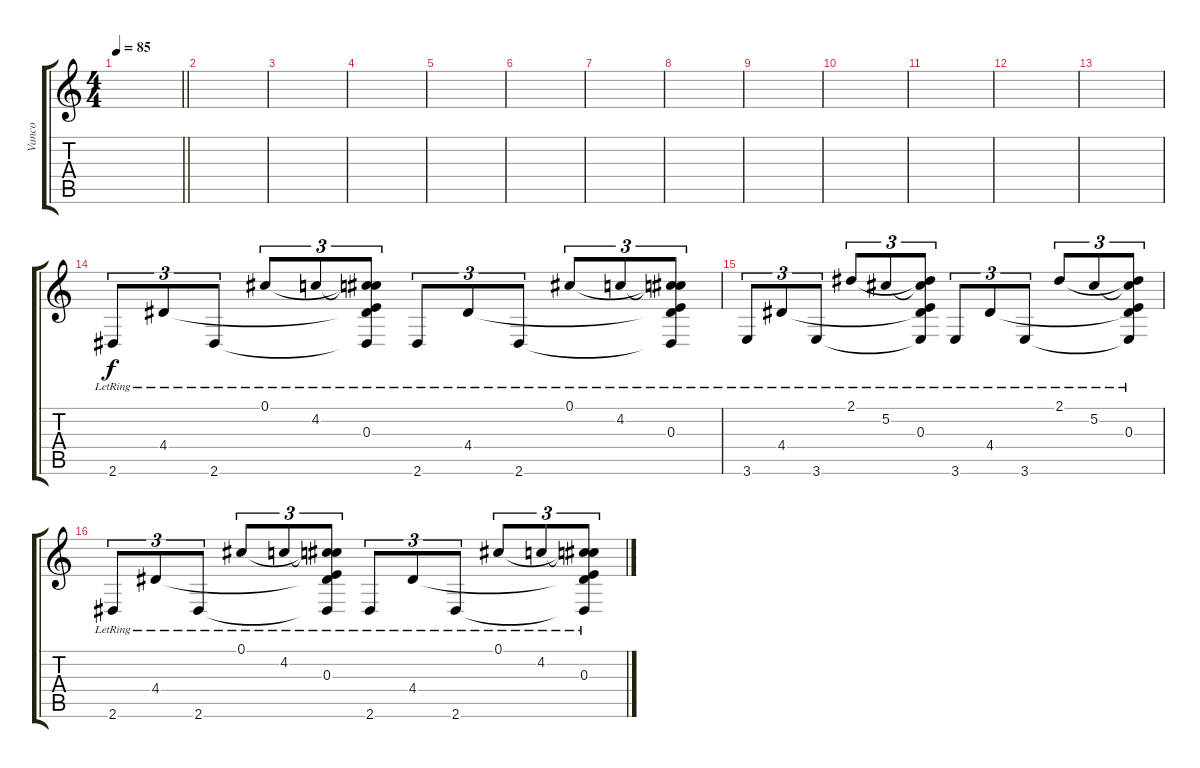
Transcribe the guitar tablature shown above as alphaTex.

\track ("Vanco" "Vanco") {instrument overdrivenguitar}
\staff {score tabs}
\tuning (Db4 Ab3 E3 B2 Gb2 Db2) {hide}
\ts (4 4)
\tempo 85
\clef g2
\barLineRight lightlight
\ks c
|
|
|
|
|
|
|
|
|
|
|
|
|
2.6{lr}.8{tu (3 2)} 4.4{lr}.8{tu (3 2)} 2.6{lr}.8{tu (3 2)} 0.1{lr}.8{tu (3 2)} 4.2{lr}.8{tu (3 2)} (0.1{t} 4.2{t} 0.3{lr} 4.4{t} 2.6{t}).8{tu (3 2)} 2.6{lr}.8{tu (3 2)} 4.4{lr}.8{tu (3 2)} 2.6{lr}.8{tu (3 2)} 0.1{lr}.8{tu (3 2)} 4.2{lr}.8{tu (3 2)} (0.1{t} 4.2{t} 0.3{lr} 4.4{t} 2.6{t}).8{tu (3 2)} |
3.6{lr}.8{tu (3 2)} 4.4{lr}.8{tu (3 2)} 3.6{lr}.8{tu (3 2)} 2.1{lr}.8{tu (3 2)} 5.2{lr}.8{tu (3 2)} (2.1{t} 5.2{t} 0.3{lr} 4.4{t} 3.6{t}).8{tu (3 2)} 3.6{lr}.8{tu (3 2)} 4.4{lr}.8{tu (3 2)} 3.6{lr}.8{tu (3 2)} 2.1{lr}.8{tu (3 2)} 5.2{lr}.8{tu (3 2)} (2.1{t} 5.2{t} 0.3{lr} 4.4{t} 3.6{t}).8{tu (3 2)} |
2.6{lr}.8{tu (3 2)} 4.4{lr}.8{tu (3 2)} 2.6{lr}.8{tu (3 2)} 0.1{lr}.8{tu (3 2)} 4.2{lr}.8{tu (3 2)} (0.1{t} 4.2{t} 0.3{lr} 4.4{t} 2.6{t}).8{tu (3 2)} 2.6{lr}.8{tu (3 2)} 4.4{lr}.8{tu (3 2)} 2.6{lr}.8{tu (3 2)} 0.1{lr}.8{tu (3 2)} 4.2{lr}.8{tu (3 2)} (0.1{t} 4.2{t} 0.3{lr} 4.4{t} 2.6{t}).8{tu (3 2)}
